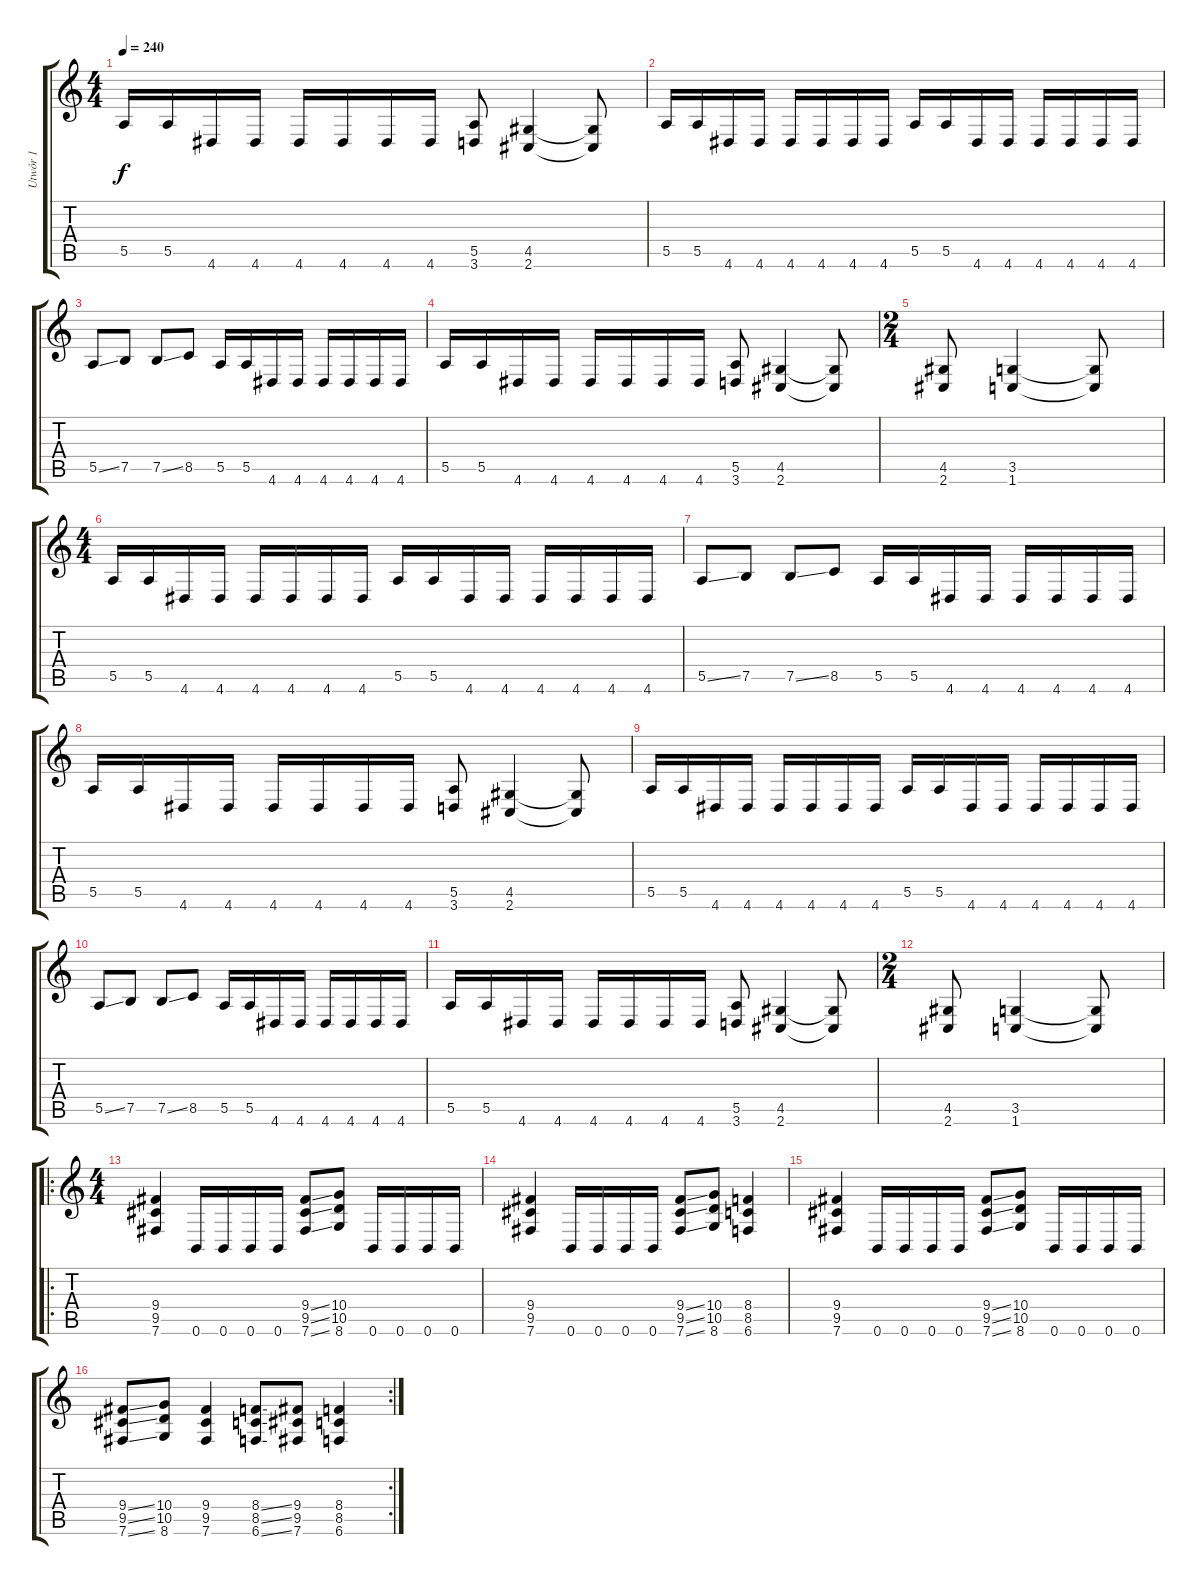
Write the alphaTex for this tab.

\track ("Utwór 1" "Utwór 1") {instrument distortionguitar}
\staff {score tabs}
\tuning (B3 Gb3 D3 A2 E2 B1) {hide}
\ts (4 4)
\tempo 240
\clef g2
\ks c
5.5.16{dy f} 5.5.16 4.6.16 4.6.16 4.6.16 4.6.16 4.6.16 4.6.16 (5.5 3.6).8 (4.5 2.6).4 (4.5{t} 2.6{t}).8 |
5.5.16 5.5.16 4.6.16 4.6.16 4.6.16 4.6.16 4.6.16 4.6.16 5.5.16 5.5.16 4.6.16 4.6.16 4.6.16 4.6.16 4.6.16 4.6.16 |
5.5{ss}.8 7.5.8 7.5{ss}.8 8.5.8 5.5.16 5.5.16 4.6.16 4.6.16 4.6.16 4.6.16 4.6.16 4.6.16 |
5.5.16 5.5.16 4.6.16 4.6.16 4.6.16 4.6.16 4.6.16 4.6.16 (5.5 3.6).8 (4.5 2.6).4 (4.5{t} 2.6{t}).8 |
\ts (2 4)
(4.5 2.6).8 (3.5 1.6).4 (3.5{t} 1.6{t}).8 |
\ts (4 4)
5.5.16 5.5.16 4.6.16 4.6.16 4.6.16 4.6.16 4.6.16 4.6.16 5.5.16 5.5.16 4.6.16 4.6.16 4.6.16 4.6.16 4.6.16 4.6.16 |
5.5{ss}.8 7.5.8 7.5{ss}.8 8.5.8 5.5.16 5.5.16 4.6.16 4.6.16 4.6.16 4.6.16 4.6.16 4.6.16 |
5.5.16 5.5.16 4.6.16 4.6.16 4.6.16 4.6.16 4.6.16 4.6.16 (5.5 3.6).8 (4.5 2.6).4 (4.5{t} 2.6{t}).8 |
5.5.16 5.5.16 4.6.16 4.6.16 4.6.16 4.6.16 4.6.16 4.6.16 5.5.16 5.5.16 4.6.16 4.6.16 4.6.16 4.6.16 4.6.16 4.6.16 |
5.5{ss}.8 7.5.8 7.5{ss}.8 8.5.8 5.5.16 5.5.16 4.6.16 4.6.16 4.6.16 4.6.16 4.6.16 4.6.16 |
5.5.16 5.5.16 4.6.16 4.6.16 4.6.16 4.6.16 4.6.16 4.6.16 (5.5 3.6).8 (4.5 2.6).4 (4.5{t} 2.6{t}).8 |
\ts (2 4)
(4.5 2.6).8 (3.5 1.6).4 (3.5{t} 1.6{t}).8 |
\ro
\ts (4 4)
(9.4 9.5 7.6).4 0.6.16 0.6.16 0.6.16 0.6.16 (9.4{ss} 9.5{ss} 7.6{ss}).8 (10.4 10.5 8.6).8 0.6.16 0.6.16 0.6.16 0.6.16 |
(9.4 9.5 7.6).4 0.6.16 0.6.16 0.6.16 0.6.16 (9.4{ss} 9.5{ss} 7.6{ss}).8 (10.4 10.5 8.6).8 (8.4 8.5 6.6).4 |
(9.4 9.5 7.6).4 0.6.16 0.6.16 0.6.16 0.6.16 (9.4{ss} 9.5{ss} 7.6{ss}).8 (10.4 10.5 8.6).8 0.6.16 0.6.16 0.6.16 0.6.16 |
\rc 2
(9.4{ss} 9.5{ss} 7.6{ss}).8 (10.4 10.5 8.6).8 (9.4 9.5 7.6).4 (8.4{ss} 8.5{ss} 6.6{ss}).8 (9.4 9.5 7.6).8 (8.4 8.5 6.6).4
